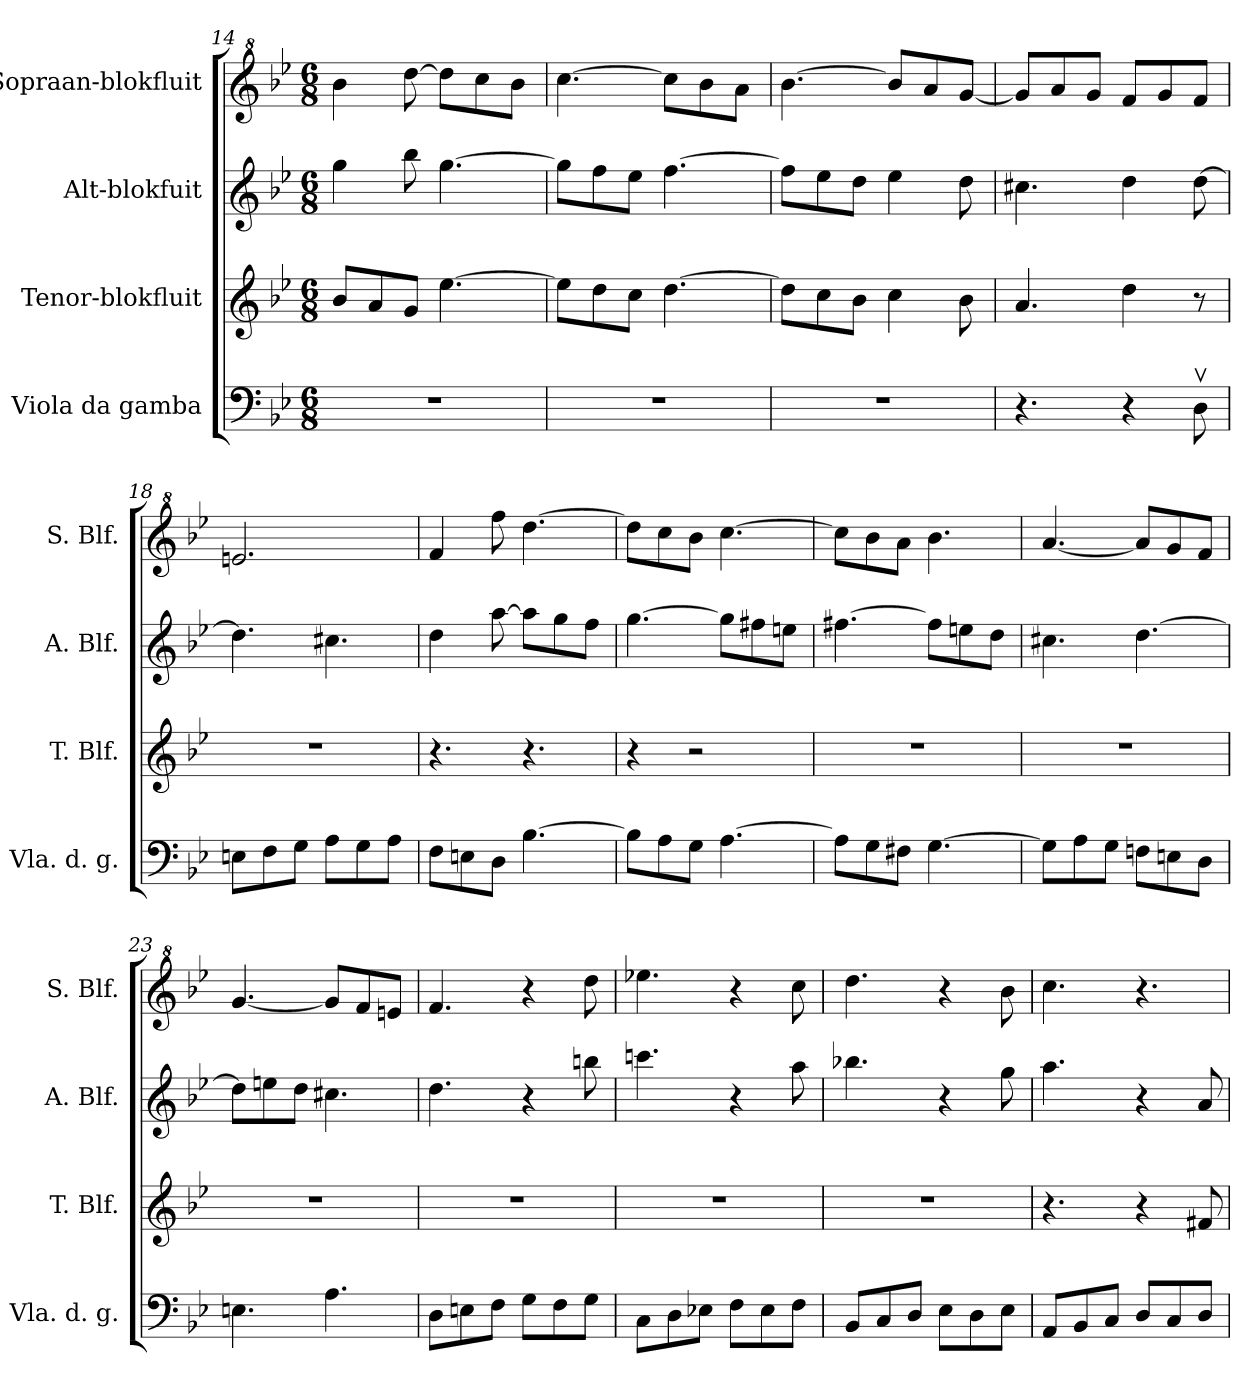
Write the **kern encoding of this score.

**kern	**kern	**kern	**kern
*part4	*part3	*part2	*part1
*staff4	*staff3	*staff2	*staff1
*I"Viola da gamba	*I"Tenor-blokfluit	*I"Alt-blokfuit	*I"Sopraan-blokfluit
*I'Vla. d. g.	*I'T. Blf.	*I'A. Blf.	*I'S. Blf.
*clefF4	*clefG2	*clefG2	*clefG^2
*k[b-e-]	*k[b-e-]	*k[b-e-]	*k[b-e-]
*M6/8	*M6/8	*M6/8	*M6/8
=14	=14	=14	=14
2.r	8b-/L	4gg\	4bb-\
.	8a/	.	.
.	8g/J	8bb-\	[8ddd\
.	[4.ee-\	[4.gg\	8ddd\L]
.	.	.	8ccc\
.	.	.	8bb-\J
=15	=15	=15	=15
2.r	8ee-\L]	8gg\L]	[4.ccc\
.	8dd\	8ff\	.
.	8cc\J	8ee-\J	.
.	[4.dd\	[4.ff\	8ccc\L]
.	.	.	8bb-\
.	.	.	8aa\J
=16	=16	=16	=16
2.r	8dd\L]	8ff\L]	[4.bb-\
.	8cc\	8ee-\	.
.	8b-\J	8dd\J	.
.	4cc\	4ee-\	8bb-/L]
.	.	.	8aa/
.	8b-\	8dd\	[8gg/J
=17	=17	=17	=17
4.r	4.a/	4.cc#X\	8gg/L]
.	.	.	8aa/
.	.	.	8gg/J
4r	4dd\	4dd\	8ff/L
.	.	.	8gg/
8Dv\	8r	[8dd\	8ff/J
!!LO:PB:g=z
=18	=18	=18	=18
8En\L	2.r	4.dd\]	2.een/
8F\	.	.	.
8G\J	.	.	.
8A\L	.	4.cc#X\	.
8G\	.	.	.
8A\J	.	.	.
=19	=19	=19	=19
8F\L	4.r	4dd\	4ff/
8En\	.	.	.
8D\J	.	[8aa\	8fff\
[4.B-\	4.r	8aa\L]	[4.ddd\
.	.	8gg\	.
.	.	8ff\J	.
=20	=20	=20	=20
8B-\L]	4r	[4.gg\	8ddd\L]
8A\	.	.	8ccc\
8G\J	2r	.	8bb-\J
[4.A\	.	8gg\L]	[4.ccc\
.	.	8ff#X\	.
.	.	8een\J	.
=21	=21	=21	=21
8A\L]	2.r	[4.ff#X\	8ccc\L]
8G\	.	.	8bb-\
8F#X\J	.	.	8aa\J
[4.G\	.	8ff#\L]	4.bb-\
.	.	8een\	.
.	.	8dd\J	.
=22	=22	=22	=22
8G\L]	2.r	4.cc#X\	[4.aa/
8A\	.	.	.
8G\J	.	.	.
8Fn\L	.	[4.dd\	8aa/L]
8En\	.	.	8gg/
8D\J	.	.	8ff/J
!!LO:LB:g=z
=23	=23	=23	=23
4.En\	2.r	8dd\L]	[4.gg/
.	.	8een\	.
.	.	8dd\J	.
4.A\	.	4.cc#X\	8gg/L]
.	.	.	8ff/
.	.	.	8een/J
=24	=24	=24	=24
8D\L	2.r	4.dd\	4.ff/
8En\	.	.	.
8F\J	.	.	.
8G\L	.	4r	4r
8F\	.	.	.
8G\J	.	8bbn\	8ddd\
=25	=25	=25	=25
8C\L	2.r	4.cccn\	4.eee-X\
8D\	.	.	.
8E-X\J	.	.	.
8F\L	.	4r	4r
8E-\	.	.	.
8F\J	.	8aa\	8ccc\
=26	=26	=26	=26
8BB-/L	2.r	4.bb-X\	4.ddd\
8C/	.	.	.
8D/J	.	.	.
8E-\L	.	4r	4r
8D\	.	.	.
8E-\J	.	8gg\	8bb-\
=27	=27	=27	=27
8AA/L	4.r	4.aa\	4.ccc\
8BB-/	.	.	.
8C/J	.	.	.
8D/L	4r	4r	4.r
8C/	.	.	.
8D/J	8f#X/	8a/	.
=	=	=	=
*-	*-	*-	*-
